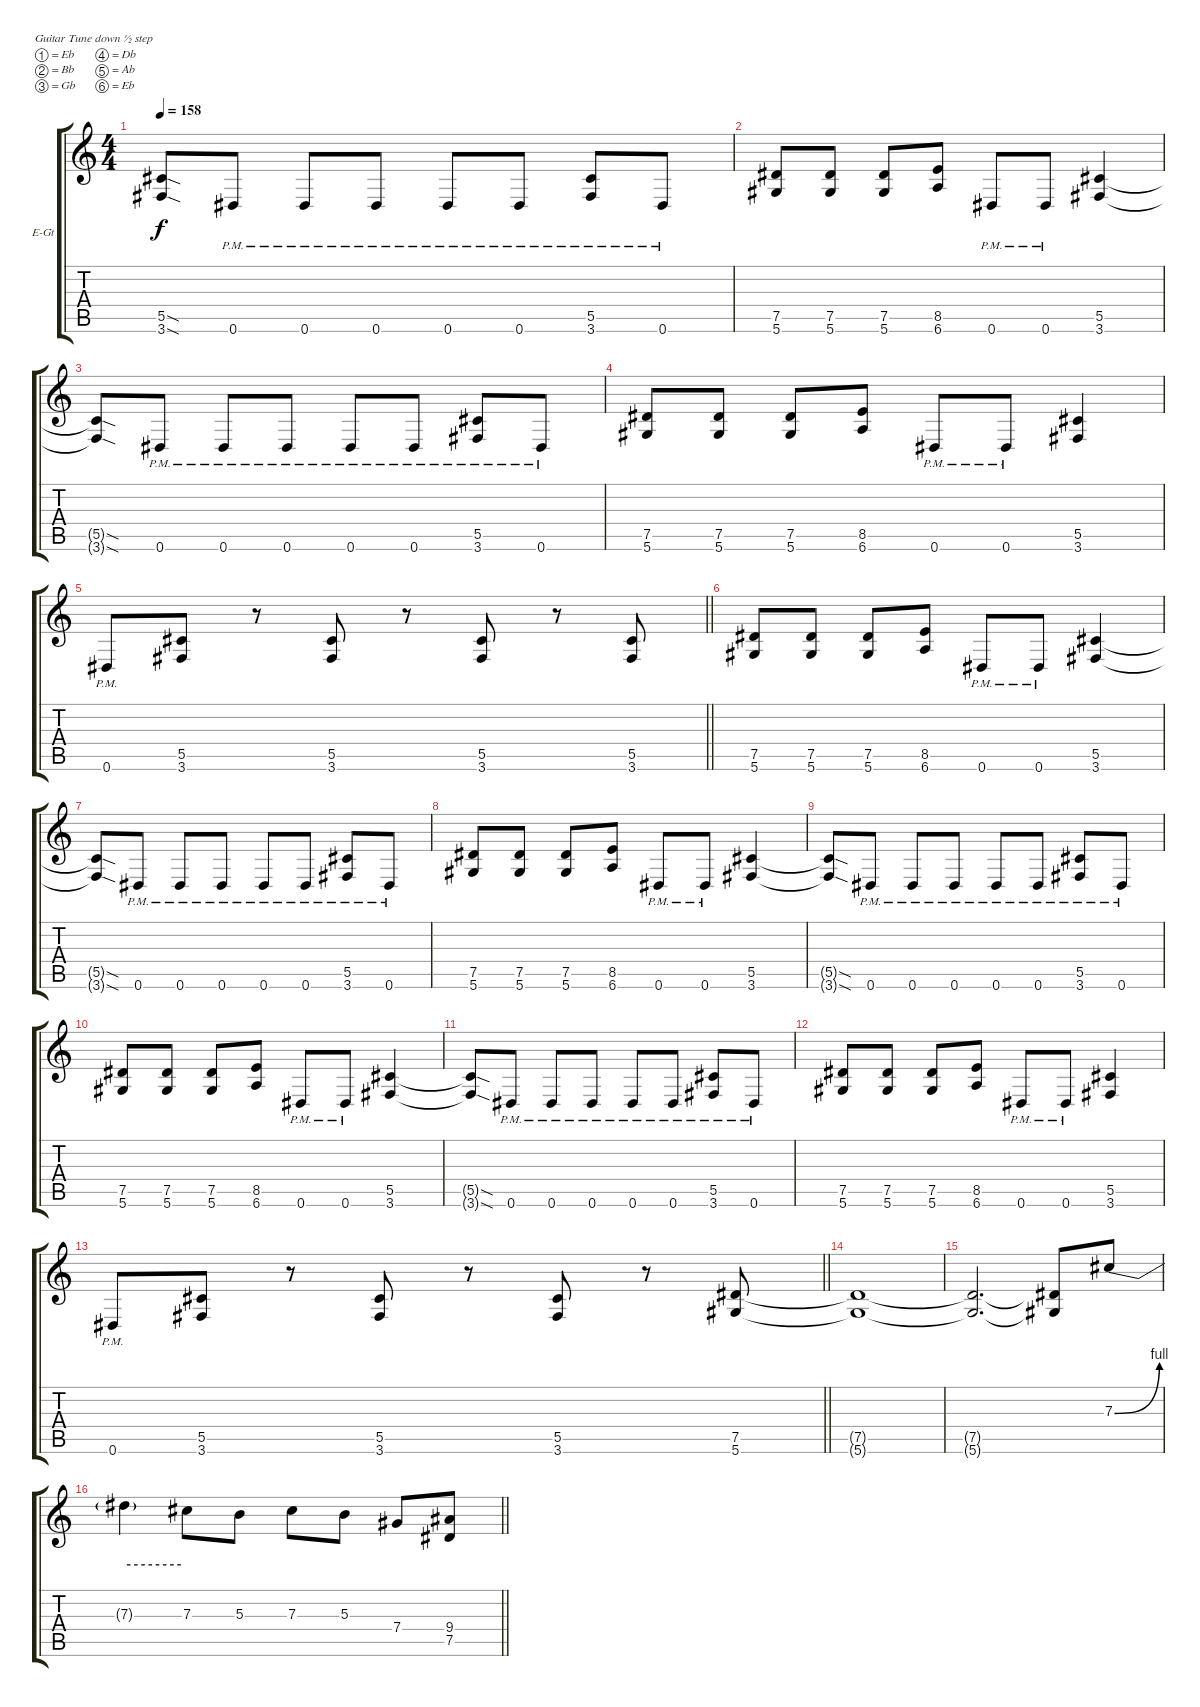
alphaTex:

\bracketExtendMode groupsimilarinstruments
\firstSystemTrackNameOrientation horizontal
\otherSystemsTrackNameOrientation horizontal
\track ("Guitar 2" "E-Gt") {instrument distortionguitar}
\staff {score tabs}
\tuning (Eb4 Bb3 Gb3 Db3 Ab2 Eb2)
\ts (4 4)
\tempo 158
\clef g2
\ks c
(5.5{sod t} 3.6{sod t}).8{dy f} 0.6{pm}.8 0.6{pm}.8 0.6{pm}.8 0.6{pm}.8 0.6{pm}.8 (5.5{pm} 3.6{pm}).8 0.6{pm}.8 |
(7.5 5.6).8 (7.5 5.6).8 (7.5 5.6).8 (8.5 6.6).8 0.6{pm}.8 0.6{pm}.8 (5.5 3.6).4 |
(5.5{sod t} 3.6{sod t}).8 0.6{pm}.8 0.6{pm}.8 0.6{pm}.8 0.6{pm}.8 0.6{pm}.8 (5.5{pm} 3.6{pm}).8 0.6{pm}.8 |
(7.5 5.6).8 (7.5 5.6).8 (7.5 5.6).8 (8.5 6.6).8 0.6{pm}.8 0.6{pm}.8 (5.5 3.6).4 |
\barLineRight lightlight
0.6{pm}.8 (5.5 3.6).8 r.8 (5.5 3.6).8 r.8 (5.5 3.6).8 r.8 (5.5 3.6).8 |
\section ("" "")
(7.5 5.6).8 (7.5 5.6).8 (7.5 5.6).8 (8.5 6.6).8 0.6{pm}.8 0.6{pm}.8 (5.5 3.6).4 |
(5.5{sod t} 3.6{sod t}).8 0.6{pm}.8 0.6{pm}.8 0.6{pm}.8 0.6{pm}.8 0.6{pm}.8 (5.5{pm} 3.6{pm}).8 0.6{pm}.8 |
(7.5 5.6).8 (7.5 5.6).8 (7.5 5.6).8 (8.5 6.6).8 0.6{pm}.8 0.6{pm}.8 (5.5 3.6).4 |
(5.5{sod t} 3.6{sod t}).8 0.6{pm}.8 0.6{pm}.8 0.6{pm}.8 0.6{pm}.8 0.6{pm}.8 (5.5{pm} 3.6{pm}).8 0.6{pm}.8 |
(7.5 5.6).8 (7.5 5.6).8 (7.5 5.6).8 (8.5 6.6).8 0.6{pm}.8 0.6{pm}.8 (5.5 3.6).4 |
(5.5{sod t} 3.6{sod t}).8 0.6{pm}.8 0.6{pm}.8 0.6{pm}.8 0.6{pm}.8 0.6{pm}.8 (5.5{pm} 3.6{pm}).8 0.6{pm}.8 |
(7.5 5.6).8 (7.5 5.6).8 (7.5 5.6).8 (8.5 6.6).8 0.6{pm}.8 0.6{pm}.8 (5.5 3.6).4 |
\barLineRight lightlight
0.6{pm}.8 (5.5 3.6).8 r.8 (5.5 3.6).8 r.8 (5.5 3.6).8 r.8 (7.5 5.6).8 |
\section ("" "")
(7.5{t} 5.6{t}).1 |
(7.5{t} 5.6{t}).2{d} (7.5{t} 5.6{t}).8 7.3{be (bend 0 0 18.599999999999998 4)}.8 |
\barLineRight lightlight
7.3{be (hold 0 4 60 4) t}.4 7.3.8 5.3.8 7.3.8 5.3.8 7.4.8 (9.4 7.5).8
